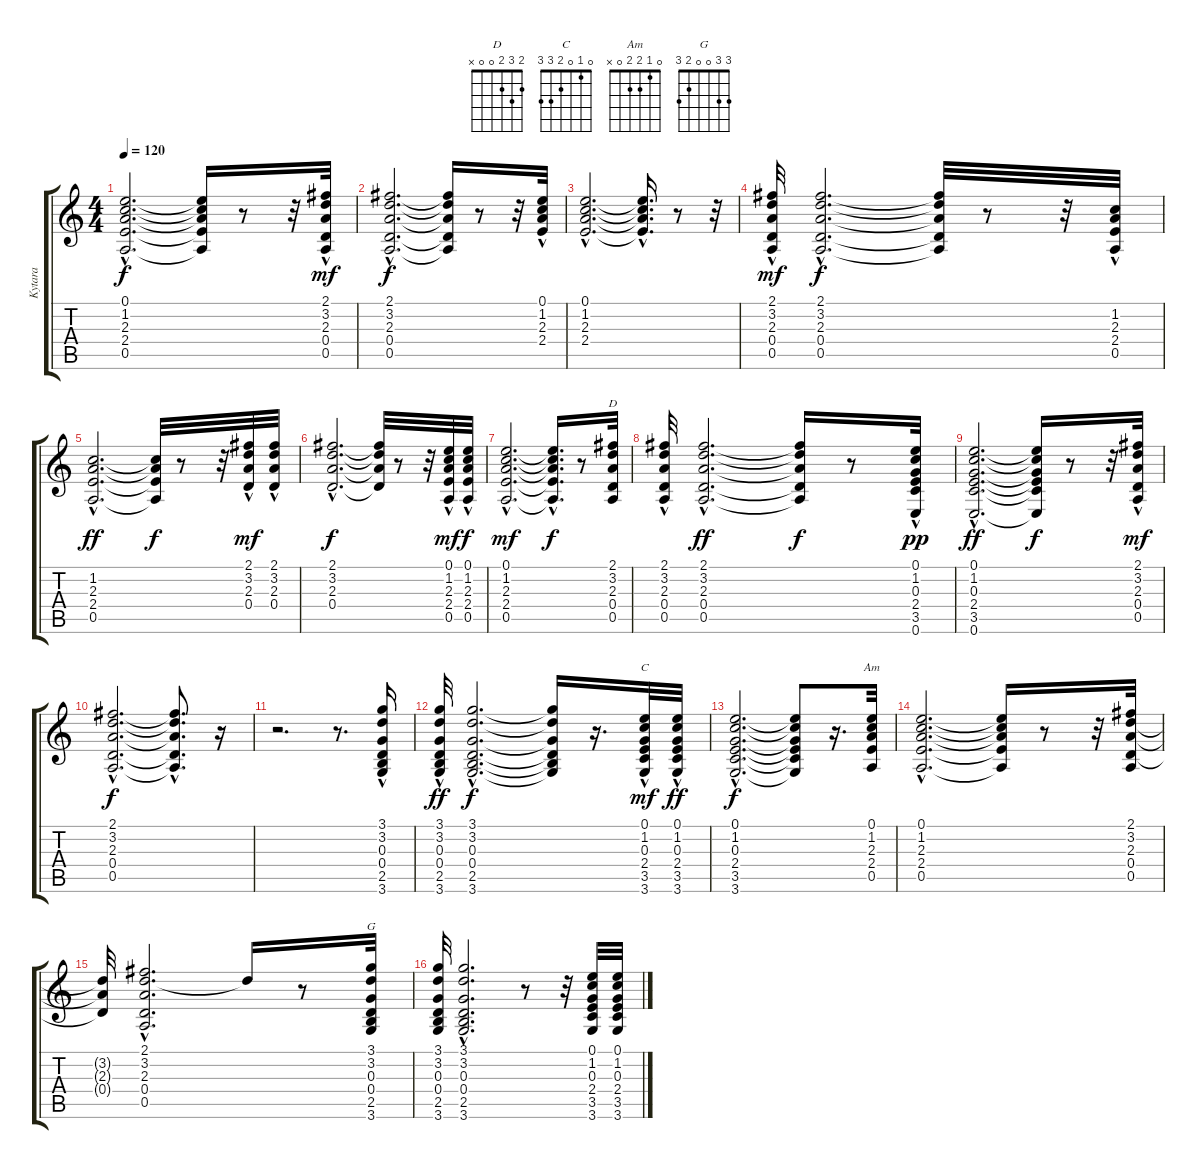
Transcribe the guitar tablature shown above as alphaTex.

\track ("Kytara" "Kytara") {instrument acousticguitarsteel}
\staff {score tabs}
\tuning (E4 B3 G3 D3 A2 E2) {hide}
\chord ("D" 2 3 2 0 0 x)
\chord ("C" 0 1 0 2 3 3)
\chord ("Am" 0 1 2 2 0 x)
\chord ("G" 3 3 0 0 2 3)
\ts (4 4)
\tempo 120
\clef g2
\ks c
(0.1{hac t} 1.2{hac t} 2.3{t} 2.4{hac t} 0.5{hac t}).2{d dy f} (0.1{t} 1.2{t} 2.3{t} 2.4{t} 0.5{t}).16 r.8 r.32 (2.1 3.2 2.3 0.4{hac} 0.5{hac}).32{dy mf} |
(2.1{hac} 3.2{hac} 2.3{hac} 0.4{hac} 0.5{hac}).2{d dy f} (2.1{t} 3.2{t} 2.3{t} 0.4{t} 0.5{t}).16 r.8 r.32 (0.1 1.2 2.3 2.4{hac}).32 |
(0.1{hac} 1.2{hac} 2.3{hac} 2.4{hac}).2{d} (0.1{hac t} 1.2{hac t} 2.3{hac t} 2.4{hac t}).16{d} r.8 r.32 |
(2.1 3.2 2.3 0.4{hac} 0.5{hac}).32{dy mf} (2.1{hac} 3.2{hac} 2.3{hac} 0.4{hac} 0.5{hac}).2{d dy f} (2.1{t} 3.2{t} 2.3{t} 0.4{t} 0.5{t}).32 r.8 r.32 (1.2 2.3{hac} 2.4 0.5).32 |
(1.2{hac} 2.3{hac} 2.4 0.5{hac}).2{d dy ff} (1.2{t} 2.3{t} 2.4{t} 0.5{t}).32{dy f} r.8 r.32 (2.1 3.2 2.3 0.4{hac}).32{dy mf} (2.1 3.2{hac} 2.3{hac} 0.4).32 |
(2.1{hac} 3.2{hac} 2.3{hac} 0.4{hac}).2{d dy f} (2.1{t} 3.2{t} 2.3{t} 0.4{t}).32 r.8 r.32 (0.1 1.2 2.3{hac} 2.4 0.5).32{dy mf} (0.1 1.2{hac} 2.3 2.4 0.5).32{dy f} |
(0.1{hac} 1.2{hac} 2.3{hac} 2.4{hac} 0.5{hac}).2{d dy mf} (0.1{hac t} 1.2{hac t} 2.3{hac t} 2.4{hac t} 0.5{hac t}).16{d dy f} r.8 (2.1 3.2 2.3 0.4 0.5).32{ch "D"} |
(2.1 3.2 2.3{hac} 0.4 0.5).32 (2.1{hac} 3.2{hac} 2.3{hac} 0.4{hac} 0.5{hac}).2{d dy ff} (2.1{t} 3.2{t} 2.3{t} 0.4{t} 0.5{t}).16{dy f} r.8 (0.1 1.2 0.3{hac} 2.4 3.5 0.6).32{dy pp} |
(0.1{hac} 1.2{hac} 0.3{hac} 2.4 3.5{hac} 0.6{hac}).2{d dy ff} (0.1{t} 1.2{t} 0.3{t} 2.4{t} 3.5{t} 0.6{t}).16{dy f} r.8 r.32 (2.1 3.2 2.3{hac} 0.4{hac} 0.5{hac}).32{dy mf} |
(2.1{hac} 3.2{hac} 2.3{hac} 0.4{hac} 0.5{hac}).2{d dy f} (2.1{hac t} 3.2{hac t} 2.3{hac t} 0.4{hac t} 0.5{hac t}).8{d} r.16 |
r.2{d} r.8{d} (3.1 3.2 0.3{hac} 0.4 2.5 3.6).16 |
(3.1 3.2{hac} 0.3{hac} 0.4 2.5 3.6).32{dy ff} (3.1{hac} 3.2{hac} 0.3{hac} 0.4{hac} 2.5{hac} 3.6{hac}).2{d dy f} (3.1{t} 3.2{t} 0.3{t} 0.4{t} 2.5{t} 3.6{t}).16 r.16{d} (0.1 1.2 0.3{hac} 2.4 3.5 3.6).32{ch "C" dy mf} (0.1 1.2{hac} 0.3 2.4 3.5 3.6).32{dy ff} |
(0.1{hac} 1.2{hac} 0.3{hac} 2.4{hac} 3.5{hac} 3.6{hac}).2{d dy f} (0.1{t} 1.2{t} 0.3{t} 2.4{t} 3.5{t} 3.6{t}).8 r.16{d} (0.1 1.2 2.3 2.4 0.5).32{ch "Am"} |
(0.1{hac} 1.2{hac} 2.3{hac} 2.4{hac} 0.5{hac}).2{d} (0.1{t} 1.2{t} 2.3{t} 2.4{t} 0.5{t}).16 r.8 r.32 (2.1 3.2 2.3 0.4 0.5).32 |
(3.2{t} 2.3{t} 0.4{t}).32 (2.1{hac} 3.2{hac} 2.3{hac} 0.4{hac} 0.5{hac}).2{d} 3.2{t}.16 r.8 (3.1 3.2 0.3 0.4 2.5 3.6).32{ch "G"} |
(3.1 3.2 0.3 0.4 2.5 3.6).32 (3.1{hac} 3.2{hac} 0.3{hac} 0.4{hac} 2.5{hac} 3.6{hac}).2{d} r.8 r.32 (0.1 1.2 0.3 2.4 3.5 3.6).32 (0.1 1.2 0.3 2.4 3.5 3.6).32
